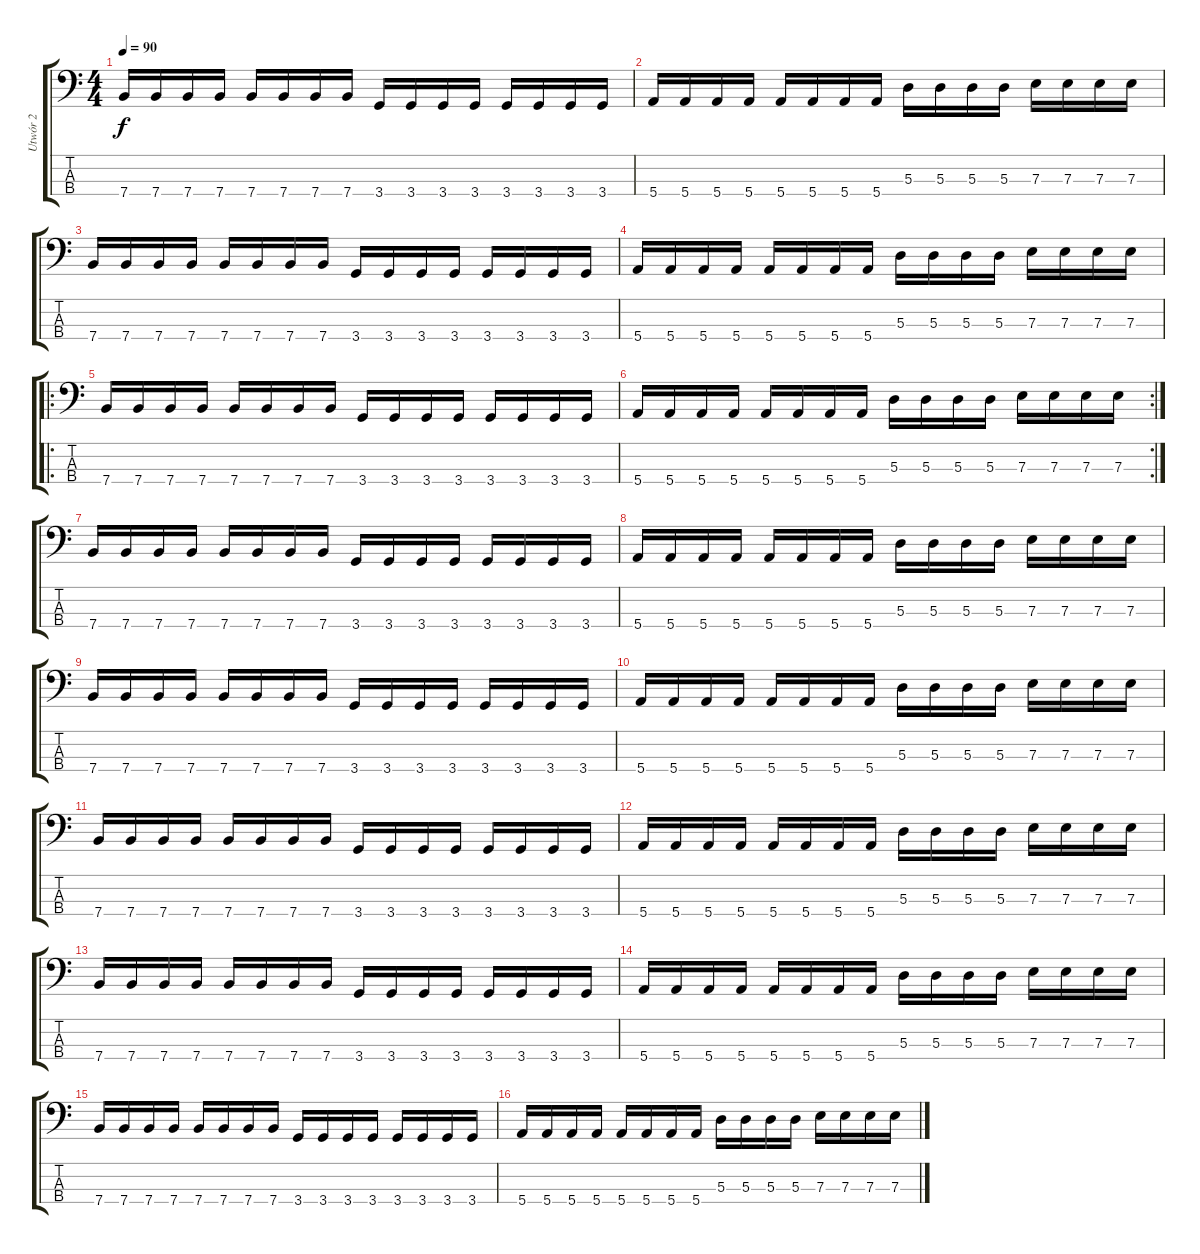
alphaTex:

\track ("Utwór 2" "Utwór 2") {instrument electricbasspick}
\staff {score tabs}
\tuning (G2 D2 A1 E1) {hide}
\ts (4 4)
\tempo 90
\clef f4
\ks c
7.4.16{dy f instrument electricbasspick} 7.4.16 7.4.16 7.4.16 7.4.16 7.4.16 7.4.16 7.4.16 3.4.16 3.4.16 3.4.16 3.4.16 3.4.16 3.4.16 3.4.16 3.4.16 |
5.4.16 5.4.16 5.4.16 5.4.16 5.4.16 5.4.16 5.4.16 5.4.16 5.3.16 5.3.16 5.3.16 5.3.16 7.3.16 7.3.16 7.3.16 7.3.16 |
7.4.16 7.4.16 7.4.16 7.4.16 7.4.16 7.4.16 7.4.16 7.4.16 3.4.16 3.4.16 3.4.16 3.4.16 3.4.16 3.4.16 3.4.16 3.4.16 |
5.4.16 5.4.16 5.4.16 5.4.16 5.4.16 5.4.16 5.4.16 5.4.16 5.3.16 5.3.16 5.3.16 5.3.16 7.3.16 7.3.16 7.3.16 7.3.16 |
\ro
7.4.16 7.4.16 7.4.16 7.4.16 7.4.16 7.4.16 7.4.16 7.4.16 3.4.16 3.4.16 3.4.16 3.4.16 3.4.16 3.4.16 3.4.16 3.4.16 |
\rc 2
5.4.16 5.4.16 5.4.16 5.4.16 5.4.16 5.4.16 5.4.16 5.4.16 5.3.16 5.3.16 5.3.16 5.3.16 7.3.16 7.3.16 7.3.16 7.3.16 |
7.4.16 7.4.16 7.4.16 7.4.16 7.4.16 7.4.16 7.4.16 7.4.16 3.4.16 3.4.16 3.4.16 3.4.16 3.4.16 3.4.16 3.4.16 3.4.16 |
5.4.16 5.4.16 5.4.16 5.4.16 5.4.16 5.4.16 5.4.16 5.4.16 5.3.16 5.3.16 5.3.16 5.3.16 7.3.16 7.3.16 7.3.16 7.3.16 |
7.4.16 7.4.16 7.4.16 7.4.16 7.4.16 7.4.16 7.4.16 7.4.16 3.4.16 3.4.16 3.4.16 3.4.16 3.4.16 3.4.16 3.4.16 3.4.16 |
5.4.16 5.4.16 5.4.16 5.4.16 5.4.16 5.4.16 5.4.16 5.4.16 5.3.16 5.3.16 5.3.16 5.3.16 7.3.16 7.3.16 7.3.16 7.3.16 |
7.4.16 7.4.16 7.4.16 7.4.16 7.4.16 7.4.16 7.4.16 7.4.16 3.4.16 3.4.16 3.4.16 3.4.16 3.4.16 3.4.16 3.4.16 3.4.16 |
5.4.16 5.4.16 5.4.16 5.4.16 5.4.16 5.4.16 5.4.16 5.4.16 5.3.16 5.3.16 5.3.16 5.3.16 7.3.16 7.3.16 7.3.16 7.3.16 |
7.4.16 7.4.16 7.4.16 7.4.16 7.4.16 7.4.16 7.4.16 7.4.16 3.4.16 3.4.16 3.4.16 3.4.16 3.4.16 3.4.16 3.4.16 3.4.16 |
5.4.16 5.4.16 5.4.16 5.4.16 5.4.16 5.4.16 5.4.16 5.4.16 5.3.16 5.3.16 5.3.16 5.3.16 7.3.16 7.3.16 7.3.16 7.3.16 |
7.4.16 7.4.16 7.4.16 7.4.16 7.4.16 7.4.16 7.4.16 7.4.16 3.4.16 3.4.16 3.4.16 3.4.16 3.4.16 3.4.16 3.4.16 3.4.16 |
5.4.16 5.4.16 5.4.16 5.4.16 5.4.16 5.4.16 5.4.16 5.4.16 5.3.16 5.3.16 5.3.16 5.3.16 7.3.16 7.3.16 7.3.16 7.3.16
